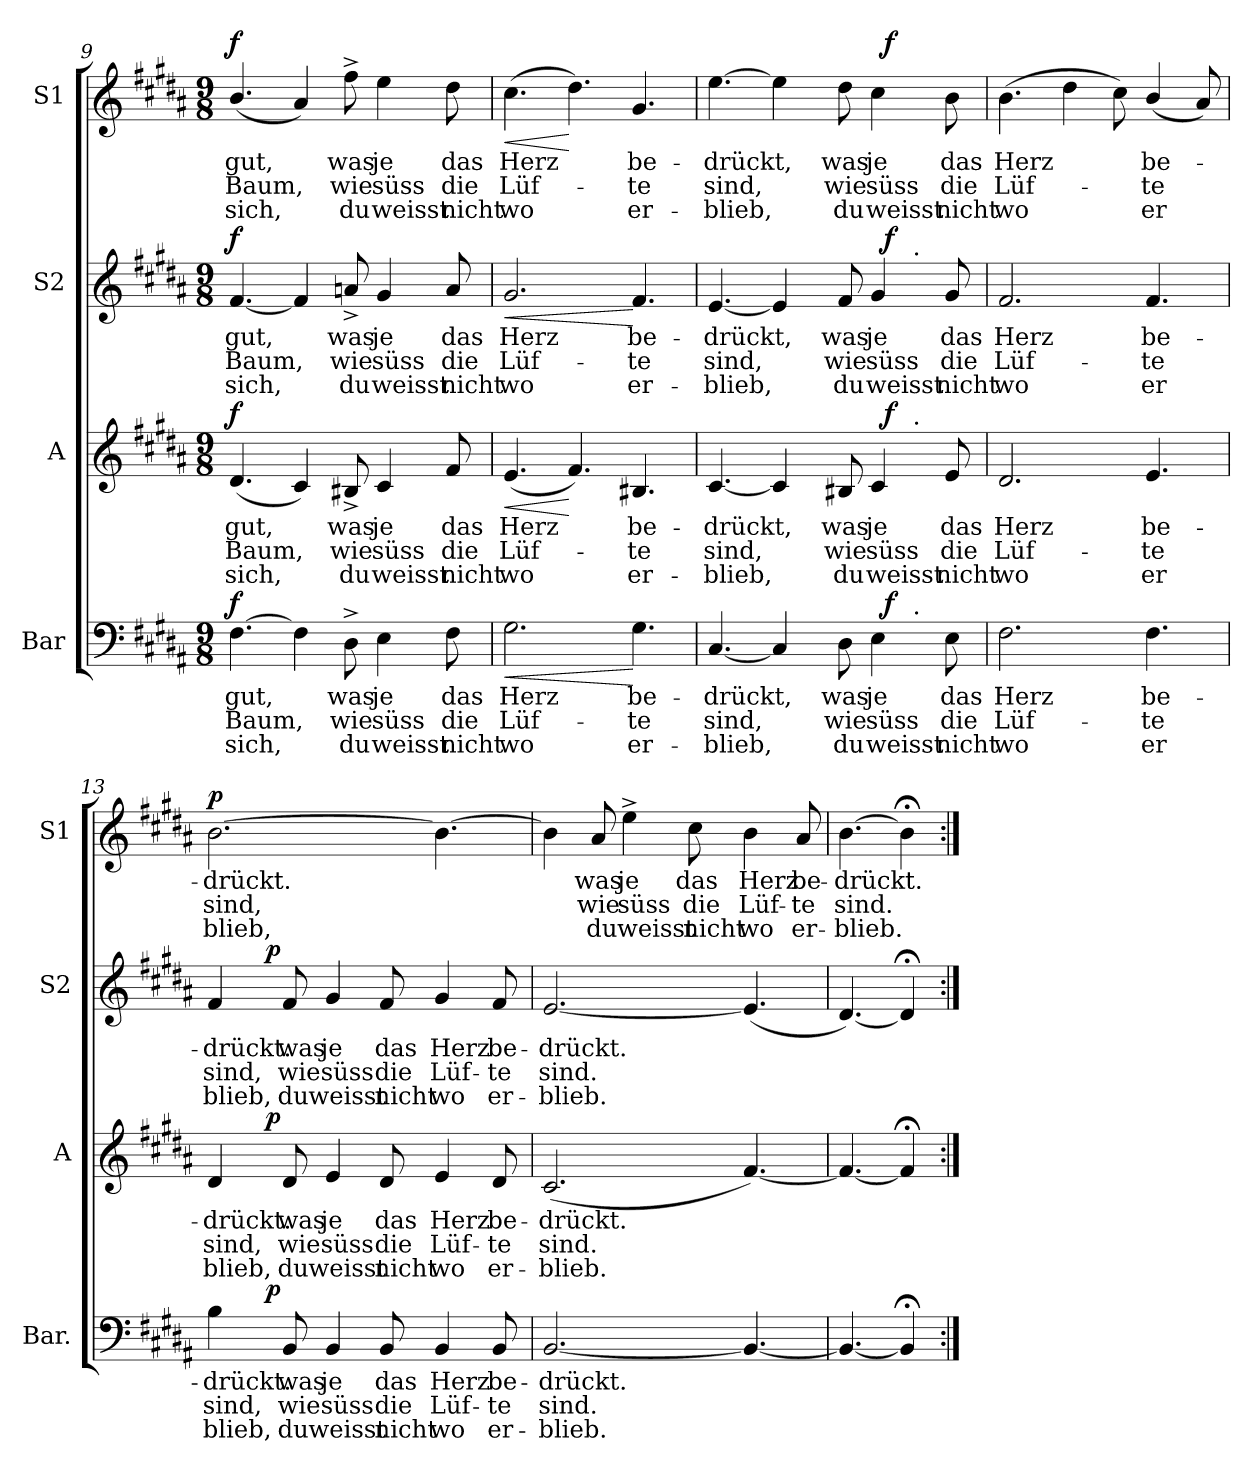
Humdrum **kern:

**kern	**text	**text	**text	**dynam	**kern	**text	**text	**text	**dynam	**kern	**text	**text	**text	**dynam	**kern	**text	**text	**text	**dynam
*part4	*part4	*part4	*part4	*part4	*part3	*part3	*part3	*part3	*part3	*part2	*part2	*part2	*part2	*part2	*part1	*part1	*part1	*part1	*part1
*staff4	*staff4	*staff4	*staff4	*staff4	*staff3	*staff3	*staff3	*staff3	*staff3	*staff2	*staff2	*staff2	*staff2	*staff2	*staff1	*staff1	*staff1	*staff1	*staff1
*I"Bar	*	*	*	*	*I"A	*	*	*	*	*I"S2	*	*	*	*	*I"S1	*	*	*	*
*I'Bar.	*	*	*	*	*I'A	*	*	*	*	*I'S2	*	*	*	*	*I'S1	*	*	*	*
*clefF4	*	*	*	*	*clefG2	*	*	*	*	*clefG2	*	*	*	*	*clefG2	*	*	*	*
*k[f#c#g#d#a#]	*	*	*	*	*k[f#c#g#d#a#]	*	*	*	*	*k[f#c#g#d#a#]	*	*	*	*	*k[f#c#g#d#a#]	*	*	*	*
*B:	*	*	*	*	*B:	*	*	*	*	*B:	*	*	*	*	*B:	*	*	*	*
*M9/8	*	*	*	*	*M9/8	*	*	*	*	*M9/8	*	*	*	*	*M9/8	*	*	*	*
=9	=9	=9	=9	=9	=9	=9	=9	=9	=9	=9	=9	=9	=9	=9	=9	=9	=9	=9	=9
!	!LO:LY:b	!LO:LY:b	!LO:LY:b	!LO:DY:a	!	!LO:LY:b	!LO:LY:b	!LO:LY:b	!LO:DY:a	!	!LO:LY:b	!LO:LY:b	!LO:LY:b	!LO:DY:a	!	!LO:LY:b	!LO:LY:b	!LO:LY:b	!LO:DY:a
[>4.F#\	gut,	Baum,	sich,	f	(<4.d#/	gut,	Baum,	sich,	f	[<4.f#/	gut,	Baum,	sich,	f	(<4.b/	gut,	Baum,	sich,	f
4F#\]	.	.	.	.	4c#/)	.	.	.	.	4f#/]	.	.	.	.	4a#/)	.	.	.	.
!	!LO:LY:b	!LO:LY:b	!LO:LY:b	!	!	!LO:LY:b	!LO:LY:b	!LO:LY:b	!	!	!LO:LY:b	!LO:LY:b	!LO:LY:b	!	!	!LO:LY:b	!LO:LY:b	!LO:LY:b	!
8D#^>\	was	wie	du	.	8B#X^</	was	wie	du	.	8an^</	was	wie	du	.	8ff#^>\	was	wie	du	.
!	!LO:LY:b	!LO:LY:b	!LO:LY:b	!	!	!LO:LY:b	!LO:LY:b	!LO:LY:b	!	!	!LO:LY:b	!LO:LY:b	!LO:LY:b	!	!	!LO:LY:b	!LO:LY:b	!LO:LY:b	!
4E\	je	süss	weisst	.	4c#/	je	süss	weisst	.	4g#/	je	süss	weisst	.	4ee\	je	süss	weisst	.
!	!LO:LY:b	!LO:LY:b	!LO:LY:b	!	!	!LO:LY:b	!LO:LY:b	!LO:LY:b	!	!	!LO:LY:b	!LO:LY:b	!LO:LY:b	!	!	!LO:LY:b	!LO:LY:b	!LO:LY:b	!
8F#\	das	die	nicht	.	8f#/	das	die	nicht	.	8a/	das	die	nicht	.	8dd#\	das	die	nicht	.
=10	=10	=10	=10	=10	=10	=10	=10	=10	=10	=10	=10	=10	=10	=10	=10	=10	=10	=10	=10
!	!LO:LY:b	!LO:LY:b	!LO:LY:b	!LO:HP:b	!	!LO:LY:b	!LO:LY:b	!LO:LY:b	!LO:HP:b	!	!LO:LY:b	!LO:LY:b	!LO:LY:b	!LO:HP:b	!	!LO:LY:b	!LO:LY:b	!LO:LY:b	!LO:HP:b
2.G#\	Herz	Lüf-	wo	<	(<4.e/	Herz	Lüf-	wo	<	2.g#/	Herz	Lüf-	wo	<	(>4.cc#\	Herz	Lüf-	wo	<
.	.	.	.	.	4.f#/)	.	.	.	[	.	.	.	.	.	4.dd#\)	.	.	.	[
!	!LO:LY:b	!LO:LY:b	!LO:LY:b	!	!	!LO:LY:b	!LO:LY:b	!LO:LY:b	!	!	!LO:LY:b	!LO:LY:b	!LO:LY:b	!	!	!LO:LY:b	!LO:LY:b	!LO:LY:b	!
4.G#\	be-	-te	er-	[	4.B#X/	be-	-te	er-	.	4.f#/	be-	-te	er-	[	4.g#/	be-	-te	er-	.
=11	=11	=11	=11	=11	=11	=11	=11	=11	=11	=11	=11	=11	=11	=11	=11	=11	=11	=11	=11
!	!LO:LY:b	!LO:LY:b	!LO:LY:b	!	!	!LO:LY:b	!LO:LY:b	!LO:LY:b	!	!	!LO:LY:b	!LO:LY:b	!LO:LY:b	!	!	!LO:LY:b	!LO:LY:b	!LO:LY:b	!
*^	*	*	*	*	*^	*	*	*	*	*^	*	*	*	*	*^	*	*	*	*
*	*^	*	*	*	*	*	*^	*	*	*	*	*	*^	*	*	*	*	*	*	*	*	*	*
[<4.C#/	2ryy	2..ryy	-drückt,	sind,	-blieb,	.	[<4.c#/	2ryy	2..ryy	-drückt,	sind,	-blieb,	.	[<4.e/	2ryy	2..ryy	-drückt,	sind,	-blieb,	.	[>4.ee\	2ryy	-drückt,	sind,	-blieb,	.
4C#/]	.	.	.	.	.	.	4c#/]	.	.	.	.	.	.	4e/]	.	.	.	.	.	.	4ee\]	.	.	.	.	.
.	4ryy	.	.	.	.	.	.	4ryy	.	.	.	.	.	.	4ryy	.	.	.	.	.	.	4ryy	.	.	.	.
!	!	!	!LO:LY:b	!LO:LY:b	!LO:LY:b	!	!	!	!	!LO:LY:b	!LO:LY:b	!LO:LY:b	!	!	!	!	!LO:LY:b	!LO:LY:b	!LO:LY:b	!	!	!	!LO:LY:b	!LO:LY:b	!LO:LY:b	!
8D#\	.	.	was	wie	du	.	8B#X/	.	.	was	wie	du	.	8f#/	.	.	was	wie	du	.	8dd#\	.	was	wie	du	.
!	!	!	!LO:LY:b	!LO:LY:b	!LO:LY:b	!	!	!	!	!LO:LY:b	!LO:LY:b	!LO:LY:b	!	!	!	!	!LO:LY:b	!LO:LY:b	!LO:LY:b	!	!	!	!LO:LY:b	!LO:LY:b	!LO:LY:b	!
4E>\	32ryy	.	je	süss	weisst	.	4c#</	32ryy	.	je	süss	weisst	.	4g#</	32ryy	.	je	süss	weisst	.	4cc#>\	32ryy	je	süss	weisst	.
!	!	!	!	!	!	!LO:DY:a	!	!	!	!	!	!	!LO:DY:a	!	!	!	!	!	!	!LO:DY:a	!	!	!	!	!	!LO:DY:a
.	4ryy	.	.	.	.	f	.	4ryy	.	.	.	.	f	.	4ryy	.	.	.	.	f	.	4ryy	.	.	.	f
!	!	!	!	!	!	!	!	!	!	!	!	!	!	!	!	!LO:TX:a:t=.	!	!	!	!	!	!	!	!	!	!
!	!	!	!	!	!	!	!	!	!LO:TX:a:t=.	!	!	!	!	!	!	!	!	!	!	!	!	!	!	!	!	!
!	!	!LO:TX:a:t=.	!	!	!	!	!	!	!	!	!	!	!	!	!	!	!	!	!	!	!	!	!	!	!	!
.	.	4ryy	.	.	.	.	.	.	4ryy	.	.	.	.	.	.	4ryy	.	.	.	.	.	.	.	.	.	.
!	!	!	!LO:LY:b	!LO:LY:b	!LO:LY:b	!	!	!	!	!LO:LY:b	!LO:LY:b	!LO:LY:b	!	!	!	!	!LO:LY:b	!LO:LY:b	!LO:LY:b	!	!	!	!LO:LY:b	!LO:LY:b	!LO:LY:b	!
8E\	.	.	das	die	nicht	.	8e/	.	.	das	die	nicht	.	8g#/	.	.	das	die	nicht	.	8b\	.	das	die	nicht	.
.	16.ryy	.	.	.	.	.	.	16.ryy	.	.	.	.	.	.	16.ryy	.	.	.	.	.	.	16.ryy	.	.	.	.
!!LO:LB:g=z
=12	=12	=12	=12	=12	=12	=12	=12	=12	=12	=12	=12	=12	=12	=12	=12	=12	=12	=12	=12	=12	=12	=12	=12	=12	=12	=12
!	!	!	!	!	!	!	!	!	!	!	!	!	!	!	!	!	!	!	!	!	!LO:TX:a:t=1 1	!	!	!	!	!
!	!	!	!LO:LY:b	!LO:LY:b	!LO:LY:b	!	!	!	!	!LO:LY:b	!LO:LY:b	!LO:LY:b	!	!	!	!	!LO:LY:b	!LO:LY:b	!LO:LY:b	!	!	!	!LO:LY:b	!LO:LY:b	!LO:LY:b	!
*v	*v	*v	*	*	*	*	*	*	*	*	*	*	*	*v	*v	*v	*	*	*	*	*v	*v	*	*	*	*
*	*	*	*	*	*v	*v	*v	*	*	*	*	*	*	*	*	*	*	*	*	*	*
2.F#\	Herz	Lüf-	wo	.	2.d#/	Herz	Lüf-	wo	.	2.f#/	Herz	Lüf-	wo	.	(>4.b\	Herz	Lüf-	wo	.
.	.	.	.	.	.	.	.	.	.	.	.	.	.	.	4dd#\	.	.	.	.
.	.	.	.	.	.	.	.	.	.	.	.	.	.	.	8cc#\)	.	.	.	.
!	!LO:LY:b	!LO:LY:b	!LO:LY:b	!	!	!LO:LY:b	!LO:LY:b	!LO:LY:b	!	!	!LO:LY:b	!LO:LY:b	!LO:LY:b	!	!	!LO:LY:b	!LO:LY:b	!LO:LY:b	!
4.F#\	be-	-te	er	.	4.e/	be-	-te	er	.	4.f#/	be-	-te	er	.	(<4b/	be-	-te	er	.
.	.	.	.	.	.	.	.	.	.	.	.	.	.	.	8a#/)	.	.	.	.
=13	=13	=13	=13	=13	=13	=13	=13	=13	=13	=13	=13	=13	=13	=13	=13	=13	=13	=13	=13
!	!LO:LY:b	!LO:LY:b	!LO:LY:b	!	!	!LO:LY:b	!LO:LY:b	!LO:LY:b	!	!	!LO:LY:b	!LO:LY:b	!LO:LY:b	!	!	!LO:LY:b	!LO:LY:b	!LO:LY:b	!LO:DY:a
*^	*	*	*	*	*^	*	*	*	*	*^	*	*	*	*	*	*	*	*	*
4B\	8..ryy	-drückt.	sind,	blieb,	.	4d#/	8..ryy	-drückt.	sind,	blieb,	.	4f#/	8..ryy	-drückt.	sind,	blieb,	.	[>2.b\	-drückt.	sind,	blieb,	p
!	!	!	!	!	!LO:DY:a	!	!	!	!	!	!LO:DY:a	!	!	!	!	!	!LO:DY:a	!	!	!	!	!
.	2ryy	.	.	.	p	.	2ryy	.	.	.	p	.	2ryy	.	.	.	p	.	.	.	.	.
!	!	!LO:LY:b	!LO:LY:b	!LO:LY:b	!	!	!	!LO:LY:b	!LO:LY:b	!LO:LY:b	!	!	!	!LO:LY:b	!LO:LY:b	!LO:LY:b	!	!	!	!	!	!
8BB/	.	was	wie	du	.	8d#/	.	was	wie	du	.	8f#/	.	was	wie	du	.	.	.	.	.	.
!	!	!LO:LY:b	!LO:LY:b	!LO:LY:b	!	!	!	!LO:LY:b	!LO:LY:b	!LO:LY:b	!	!	!	!LO:LY:b	!LO:LY:b	!LO:LY:b	!	!	!	!	!	!
4BB/	.	je	süss	weisst	.	4e/	.	je	süss	weisst	.	4g#/	.	je	süss	weisst	.	.	.	.	.	.
!	!	!LO:LY:b	!LO:LY:b	!LO:LY:b	!	!	!	!LO:LY:b	!LO:LY:b	!LO:LY:b	!	!	!	!LO:LY:b	!LO:LY:b	!LO:LY:b	!	!	!	!	!	!
8BB/	.	das	die	nicht	.	8d#/	.	das	die	nicht	.	8f#/	.	das	die	nicht	.	.	.	.	.	.
.	4ryy	.	.	.	.	.	4ryy	.	.	.	.	.	4ryy	.	.	.	.	.	.	.	.	.
!	!	!LO:LY:b	!LO:LY:b	!LO:LY:b	!	!	!	!LO:LY:b	!LO:LY:b	!LO:LY:b	!	!	!	!LO:LY:b	!LO:LY:b	!LO:LY:b	!	!	!	!	!	!
4BB/	.	Herz	Lüf-	wo	.	4e/	.	Herz	Lüf-	wo	.	4g#/	.	Herz	Lüf-	wo	.	4.b\_	.	.	.	.
.	8ryy	.	.	.	.	.	8ryy	.	.	.	.	.	8ryy	.	.	.	.	.	.	.	.	.
!	!	!LO:LY:b	!LO:LY:b	!LO:LY:b	!	!	!	!LO:LY:b	!LO:LY:b	!LO:LY:b	!	!	!	!LO:LY:b	!LO:LY:b	!LO:LY:b	!	!	!	!	!	!
8BB/	.	be-	-te	er-	.	8d#/	.	be-	-te	er-	.	8f#/	.	be-	-te	er-	.	.	.	.	.	.
.	32ryy	.	.	.	.	.	32ryy	.	.	.	.	.	32ryy	.	.	.	.	.	.	.	.	.
=14	=14	=14	=14	=14	=14	=14	=14	=14	=14	=14	=14	=14	=14	=14	=14	=14	=14	=14	=14	=14	=14	=14
!	!	!LO:LY:b	!LO:LY:b	!LO:LY:b	!	!	!	!LO:LY:b	!LO:LY:b	!LO:LY:b	!	!	!	!LO:LY:b	!LO:LY:b	!LO:LY:b	!	!	!	!	!	!
*v	*v	*	*	*	*	*	*	*	*	*	*	*v	*v	*	*	*	*	*	*	*	*	*
*	*	*	*	*	*v	*v	*	*	*	*	*	*	*	*	*	*	*	*	*	*
[<2.BB/	-drückt.	sind.	-blieb.	.	(<2.c#/	-drückt.	sind.	-blieb.	.	[<2.e/	-drückt.	sind.	-blieb.	.	4b\]	.	.	.	.
!	!	!	!	!	!	!	!	!	!	!	!	!	!	!	!	!LO:LY:b	!LO:LY:b	!LO:LY:b	!
.	.	.	.	.	.	.	.	.	.	.	.	.	.	.	8a#/	was	wie	du	.
!	!	!	!	!	!	!	!	!	!	!	!	!	!	!	!	!LO:LY:b	!LO:LY:b	!LO:LY:b	!
.	.	.	.	.	.	.	.	.	.	.	.	.	.	.	4ee^>\	je	süss	weisst	.
!	!	!	!	!	!	!	!	!	!	!	!	!	!	!	!	!LO:LY:b	!LO:LY:b	!LO:LY:b	!
.	.	.	.	.	.	.	.	.	.	.	.	.	.	.	8cc#\	das	die	nicht	.
!	!	!	!	!	!	!	!	!	!	!	!	!	!	!	!	!LO:LY:b	!LO:LY:b	!LO:LY:b	!
4.BB/_	.	.	.	.	[<4.f#/)	.	.	.	.	(<4.e/]	.	.	.	.	4b\	Herz	Lüf-	wo	.
!	!	!	!	!	!	!	!	!	!	!	!	!	!	!	!	!LO:LY:b	!LO:LY:b	!LO:LY:b	!
.	.	.	.	.	.	.	.	.	.	.	.	.	.	.	8a#/	be-	-te	er-	.
=15	=15	=15	=15	=15	=15	=15	=15	=15	=15	=15	=15	=15	=15	=15	=15	=15	=15	=15	=15
!	!	!	!	!	!	!	!	!	!	!	!	!	!	!	!	!LO:LY:b	!LO:LY:b	!LO:LY:b	!
4.BB/_	.	.	.	.	4.f#/_	.	.	.	.	[<4.d#/)	.	.	.	.	[>4.b\	-drückt.	sind.	-blieb.	.
4BB;/]	.	.	.	.	4f#;/]	.	.	.	.	4d#;/]	.	.	.	.	4b;<\]	.	.	.	.
=:|!	=:|!	=:|!	=:|!	=:|!	=:|!	=:|!	=:|!	=:|!	=:|!	=:|!	=:|!	=:|!	=:|!	=:|!	=:|!	=:|!	=:|!	=:|!	=:|!
*-	*-	*-	*-	*-	*-	*-	*-	*-	*-	*-	*-	*-	*-	*-	*-	*-	*-	*-	*-
